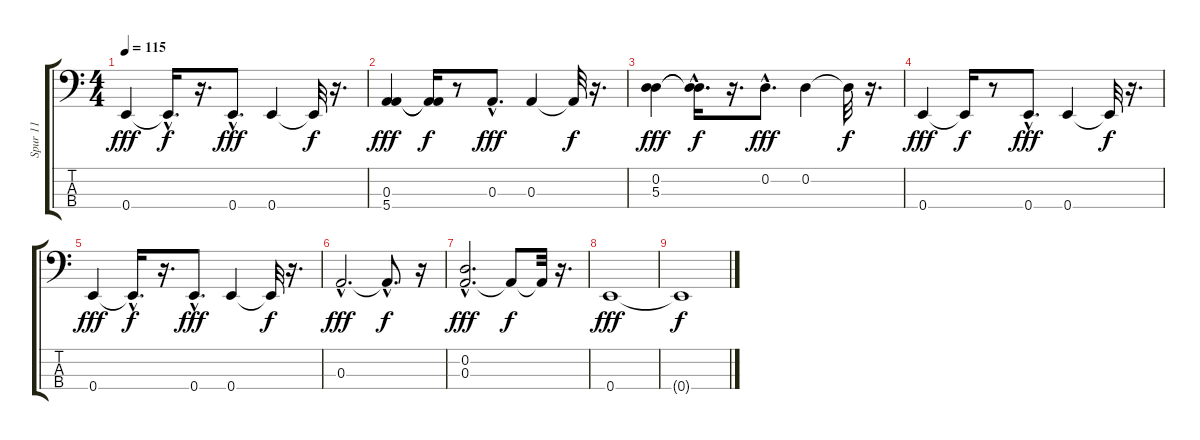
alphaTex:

\track ("Spur 11" "Spur 11") {instrument electricbassfinger}
\staff {score tabs}
\tuning (G2 D2 A1 E1) {hide}
\ts (4 4)
\tempo 115
\clef f4
\ks c
0.4.4{dy fff} 0.4{hac t}.16{d dy f} r.16{d} 0.4{hac}.8{d dy fff} 0.4.4 0.4{t}.32{dy f} r.16{d} |
(0.3 5.4).4{dy fff} (0.3{t} 5.4{t}).16{dy f} r.8 0.3{hac}.8{d dy fff} 0.3.4 0.3{t}.32{dy f} r.16{d} |
(0.2 5.3).4{dy fff} (0.2{hac t} 5.3{hac t}).16{d dy f} r.16{d} 0.2{hac}.8{d dy fff} 0.2.4 0.2{t}.32{dy f} r.16{d} |
0.4.4{dy fff} 0.4{t}.16{dy f} r.8 0.4{hac}.8{d dy fff} 0.4.4 0.4{t}.32{dy f} r.16{d} |
0.4.4{dy fff} 0.4{hac t}.16{d dy f} r.16{d} 0.4{hac}.8{d dy fff} 0.4.4 0.4{t}.32{dy f} r.16{d} |
0.3{hac}.2{d dy fff instrument electricbassfinger} 0.3{hac t}.8{d dy f} r.16 |
(0.2 0.3{hac}).2{d dy fff} 0.3{t}.8{dy f} 0.3{t}.32 r.16{d} |
0.4.1{dy fff} |
0.4{t}.1{dy f}
